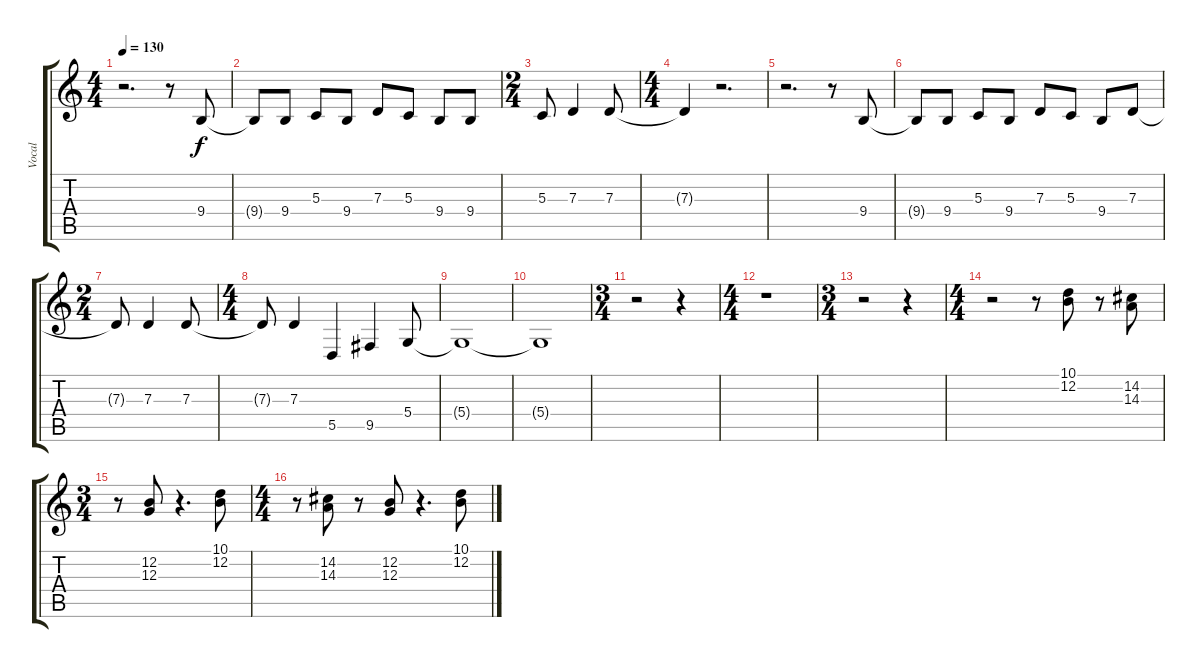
\track ("Vocal" "Vocal") {instrument englishhorn}
\staff {score tabs}
\tuning (E4 B3 G3 D3 A2 E2) {hide}
\ts (4 4)
\tempo 130
\clef g2
\ks c
r.2{d dy f} r.8 9.4.8 |
9.4{t}.8 9.4.8 5.3.8 9.4.8 7.3.8 5.3.8 9.4.8 9.4.8 |
\ts (2 4)
5.3.8 7.3.4 7.3.8 |
\ts (4 4)
7.3{t}.4 r.2{d} |
r.2{d} r.8 9.4.8 |
9.4{t}.8 9.4.8 5.3.8 9.4.8 7.3.8 5.3.8 9.4.8 7.3.8 |
\ts (2 4)
7.3{t}.8 7.3.4 7.3.8 |
\ts (4 4)
7.3{t}.8 7.3.4 5.5.4 9.5.4 5.4.8 |
5.4{t}.1 |
5.4{t}.1 |
\ts (3 4)
r.2 r.4 |
\ts (4 4)
r.1 |
\ts (3 4)
r.2 r.4 |
\ts (4 4)
r.2 r.8 (10.1 12.2).8 r.8 (14.2 14.3).8 |
\ts (3 4)
r.8 (12.2 12.3).8 r.4{d} (10.1 12.2).8 |
\ts (4 4)
r.8 (14.2 14.3).8 r.8 (12.2 12.3).8 r.4{d} (10.1 12.2).8
